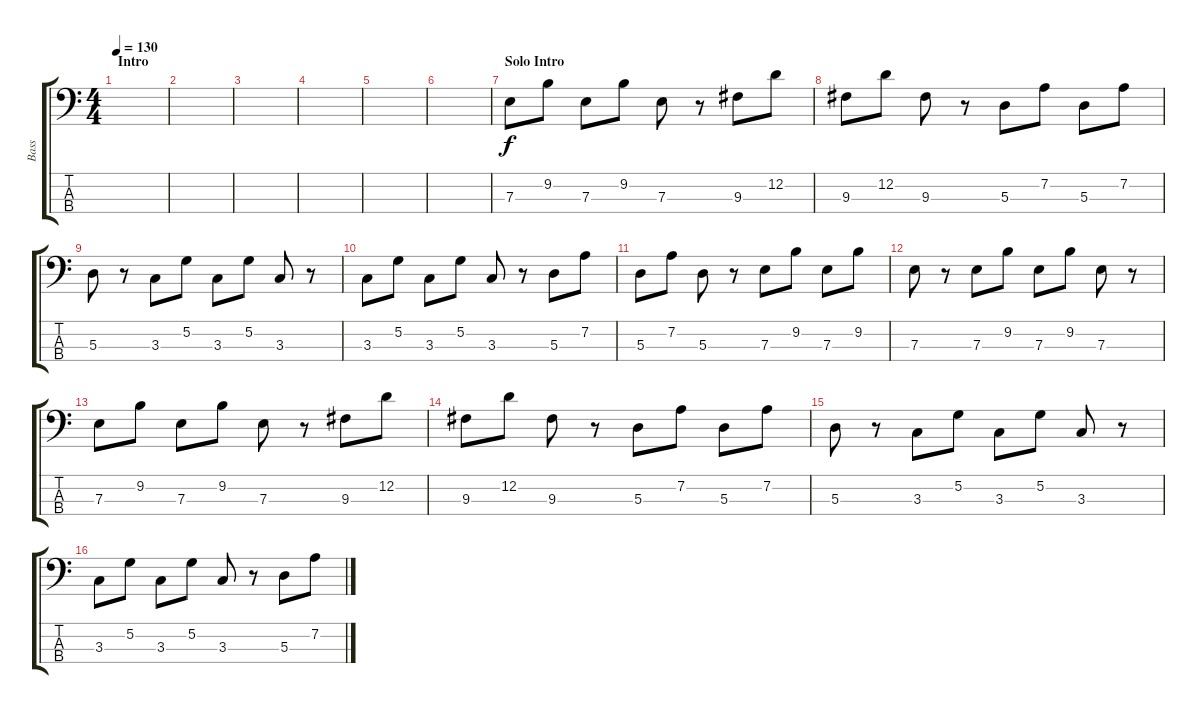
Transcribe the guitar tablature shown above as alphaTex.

\track ("Bass" "Bass") {instrument electricbassfinger}
\staff {score tabs}
\tuning (G2 D2 A1 E1) {hide}
\ts (4 4)
\section ("" "Intro")
\tempo 130
\clef f4
\ks c
|
|
|
|
|
|
\section ("" "Solo Intro")
7.3.8 9.2.8 7.3.8 9.2.8 7.3.8 r.8 9.3.8 12.2.8 |
9.3.8 12.2.8 9.3.8 r.8 5.3.8 7.2.8 5.3.8 7.2.8 |
5.3.8 r.8 3.3.8 5.2.8 3.3.8 5.2.8 3.3.8 r.8 |
3.3.8 5.2.8 3.3.8 5.2.8 3.3.8 r.8 5.3.8 7.2.8 |
5.3.8 7.2.8 5.3.8 r.8 7.3.8 9.2.8 7.3.8 9.2.8 |
7.3.8 r.8 7.3.8 9.2.8 7.3.8 9.2.8 7.3.8 r.8 |
7.3.8 9.2.8 7.3.8 9.2.8 7.3.8 r.8 9.3.8 12.2.8 |
9.3.8 12.2.8 9.3.8 r.8 5.3.8 7.2.8 5.3.8 7.2.8 |
5.3.8 r.8 3.3.8 5.2.8 3.3.8 5.2.8 3.3.8 r.8 |
3.3.8 5.2.8 3.3.8 5.2.8 3.3.8 r.8 5.3.8 7.2.8
